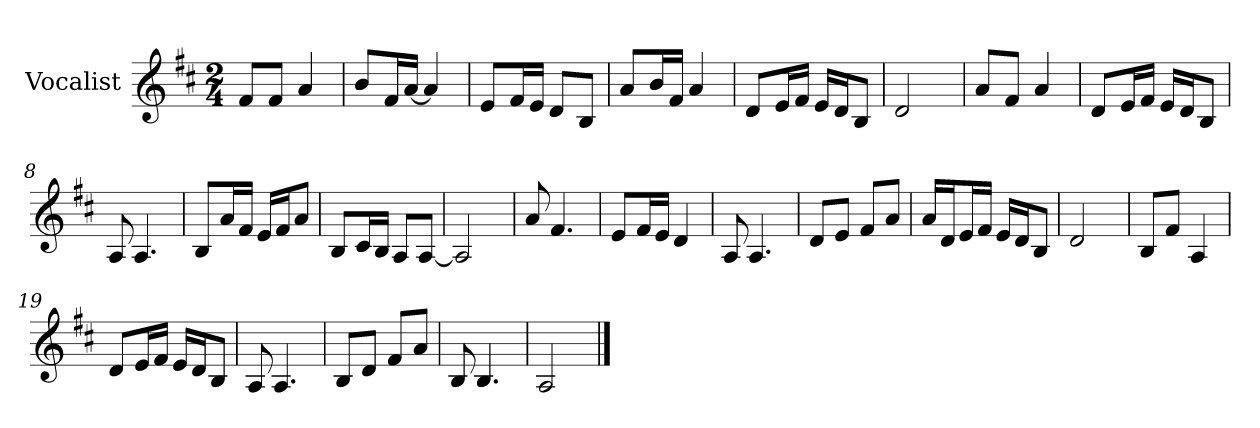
**kern
*part1
*staff1
*I"Vocalist
*k[f#c#]
*D:
*M2/4
=
8f#L
8f#J
4a
=1
8bL
16f#L
[16aJJ
4a]
=2
8eL
16f#L
16eJJ
8dL
8BJ
=3
8aL
16bL
16f#JJ
4a
=4
8dL
16eL
16f#JJ
16eLL
16dJ
8BJ
=5
2d
=6
8aL
8f#J
4a
=7
8dL
16eL
16f#JJ
16eLL
16dJ
8BJ
=8
8A
4.A
=9
8BL
16aL
16f#JJ
16eLL
16f#J
8aJ
=10
8BL
16c#L
16BJJ
8AL
[8AJ
=11
2A]
=12
8a
4.f#
=13
8eL
16f#L
16eJJ
4d
=14
8A
4.A
=15
8dL
8eJ
8f#L
8aJ
=16
16aLL
16dJ
16eL
16f#JJ
16eLL
16dJ
8BJ
=17
2d
=18
8BL
8f#J
4A
=19
8dL
16eL
16f#JJ
16eLL
16dJ
8BJ
=20
8A
4.A
=21
8BL
8dJ
8f#L
8aJ
=22
8B
4.B
=23
2A
==
*-
